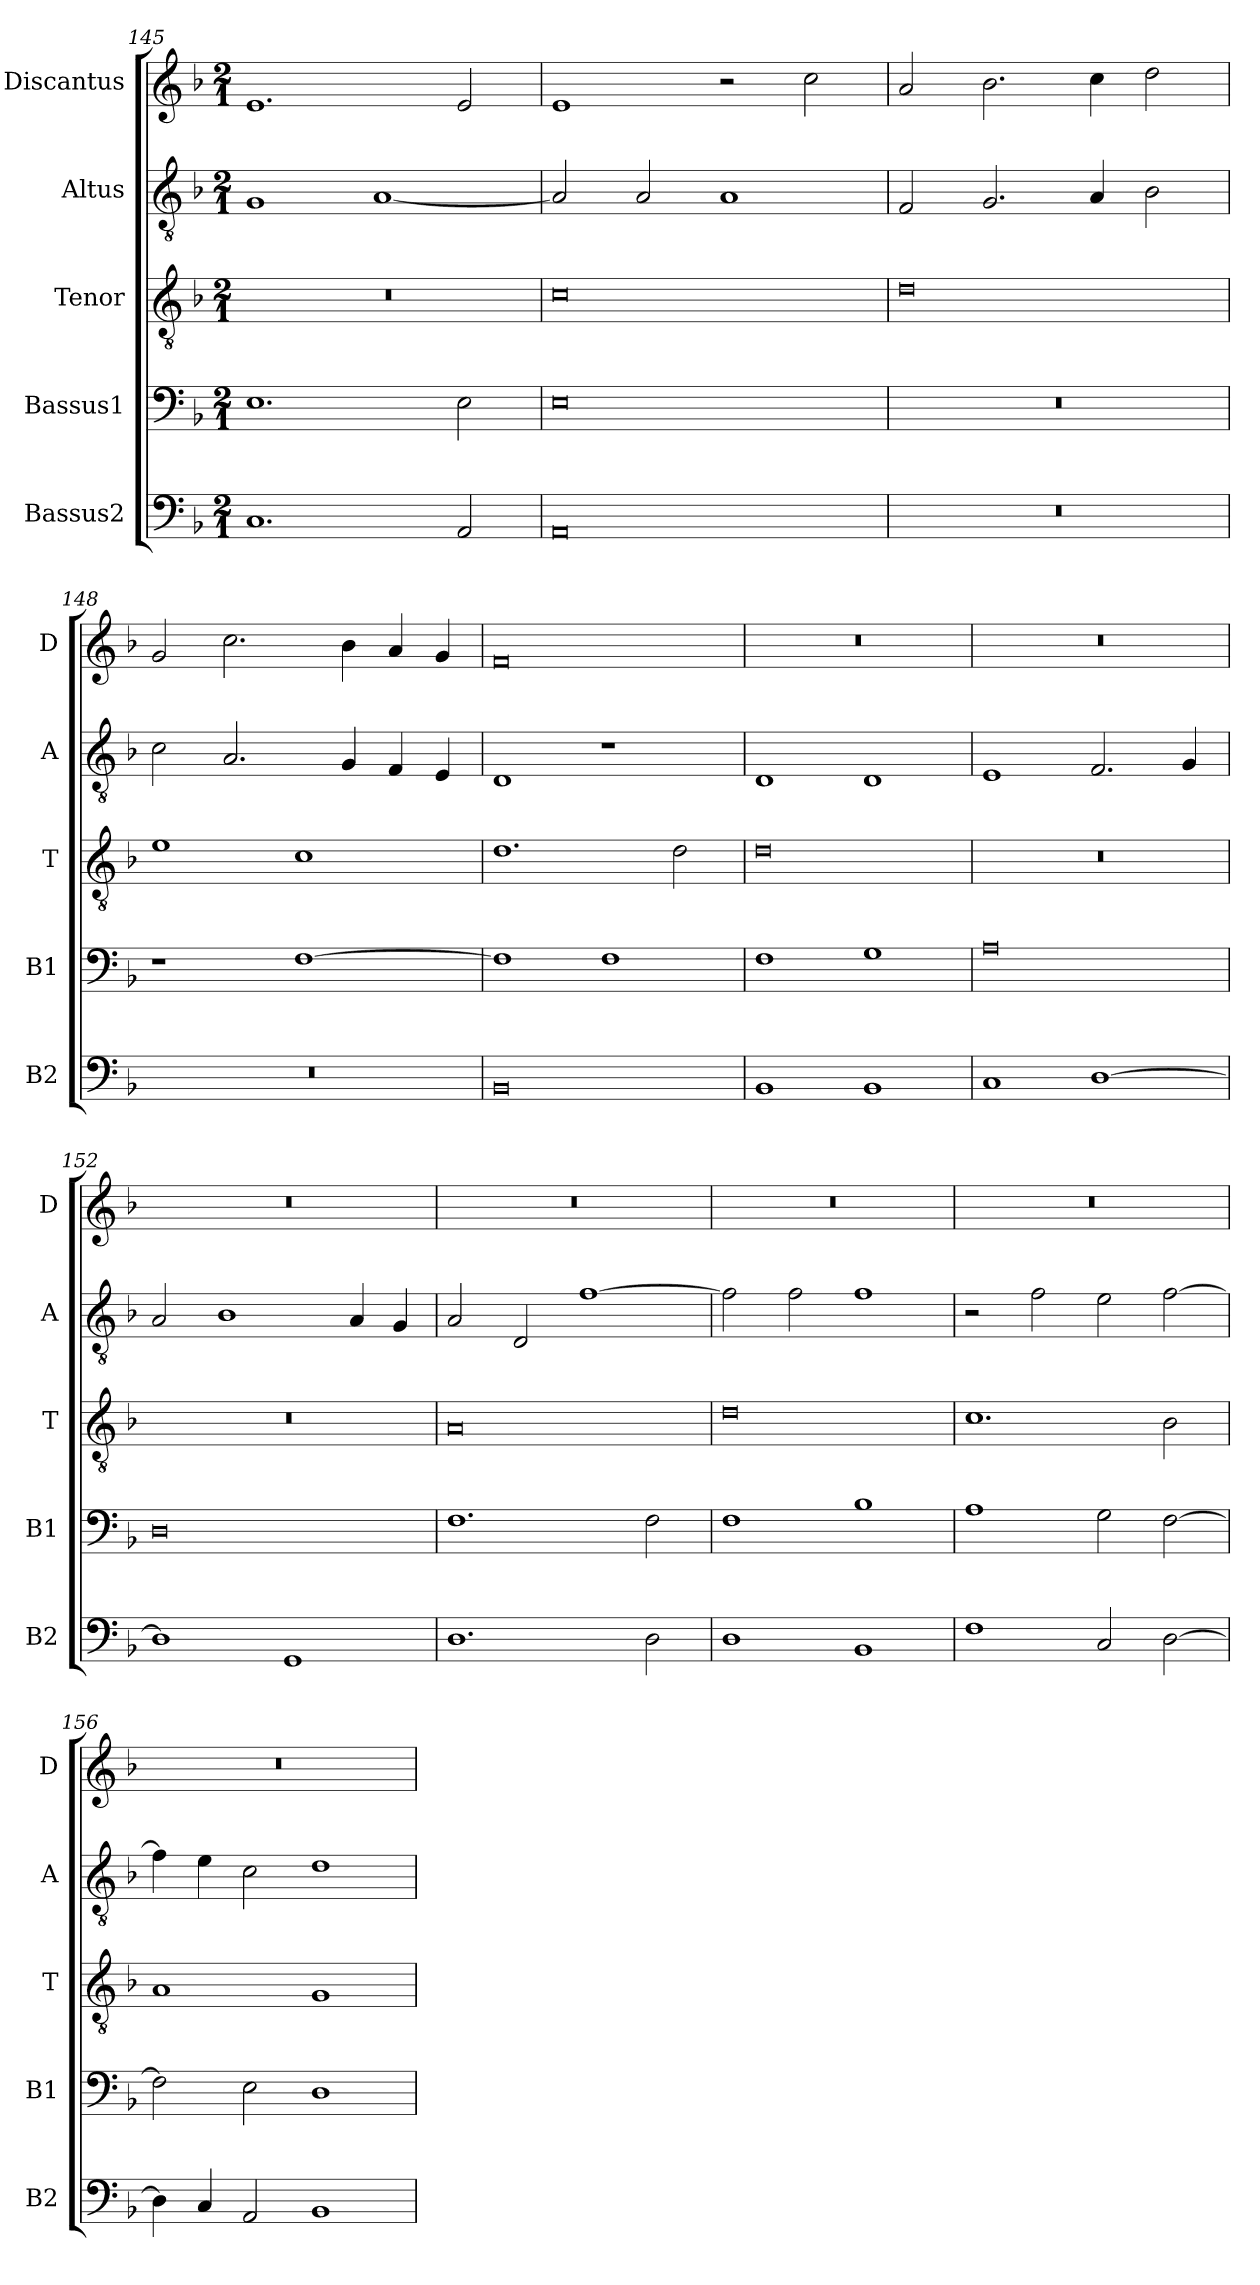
**kern	**kern	**kern	**kern	**kern
*part5	*part4	*part3	*part2	*part1
*staff5	*staff4	*staff3	*staff2	*staff1
*I"Bassus2	*I"Bassus1	*I"Tenor	*I"Altus	*I"Discantus
*I'B2	*I'B1	*I'T	*I'A	*I'D
*clefF4	*clefF4	*clefGv2	*clefGv2	*clefG2
*k[b-]	*k[b-]	*k[b-]	*k[b-]	*k[b-]
*M2/1	*M2/1	*M2/1	*M2/1	*M2/1
=145	=145	=145	=145	=145
1.C	1.E	0r	1G	1.e
.	.	.	[1A	.
2AA/	2E\	.	.	2e/
=146	=146	=146	=146	=146
0AA	0E	0c	2A/]	1e
.	.	.	2A/	.
.	.	.	1A	2r
.	.	.	.	2cc\
=147	=147	=147	=147	=147
0r	0r	0d	2F/	2a/
.	.	.	2.G/	2.b-\
.	.	.	4A/	4cc\
.	.	.	2B-\	2dd\
=148	=148	=148	=148	=148
0r	1r	1e	2c\	2g/
.	.	.	2.A/	2.cc\
.	[1F	1c	.	.
.	.	.	4G/	4b-\
.	.	.	4F/	4a/
.	.	.	4E/	4g/
=149	=149	=149	=149	=149
0BB-	1F]	1.d	1D	0f
.	1F	.	1r	.
.	.	2d\	.	.
=150	=150	=150	=150	=150
1BB-	1F	0d	1D	0r
1BB-	1G	.	1D	.
=151	=151	=151	=151	=151
1C	0A	0r	1E	0r
[1D	.	.	2.F/	.
.	.	.	4G/	.
=152	=152	=152	=152	=152
1D]	0D	0r	2A/	0r
.	.	.	1B-	.
1GG	.	.	.	.
.	.	.	4A/	.
.	.	.	4G/	.
=153	=153	=153	=153	=153
1.D	1.F	0A	2A/	0r
.	.	.	2D/	.
.	.	.	[1f	.
2D\	2F\	.	.	.
=154	=154	=154	=154	=154
1D	1F	0d	2f\]	0r
.	.	.	2f\	.
1BB-	1B-	.	1f	.
=155	=155	=155	=155	=155
1F	1A	1.c	2r	0r
.	.	.	2f\	.
2C/	2G\	.	2e\	.
[2D\	[2F\	2B-\	[2f\	.
=156	=156	=156	=156	=156
4D\]	2F\]	1A	4f\]	0r
4C/	.	.	4e\	.
2AA/	2E\	.	2c\	.
1BB-	1D	1G	1d	.
=	=	=	=	=
*-	*-	*-	*-	*-
